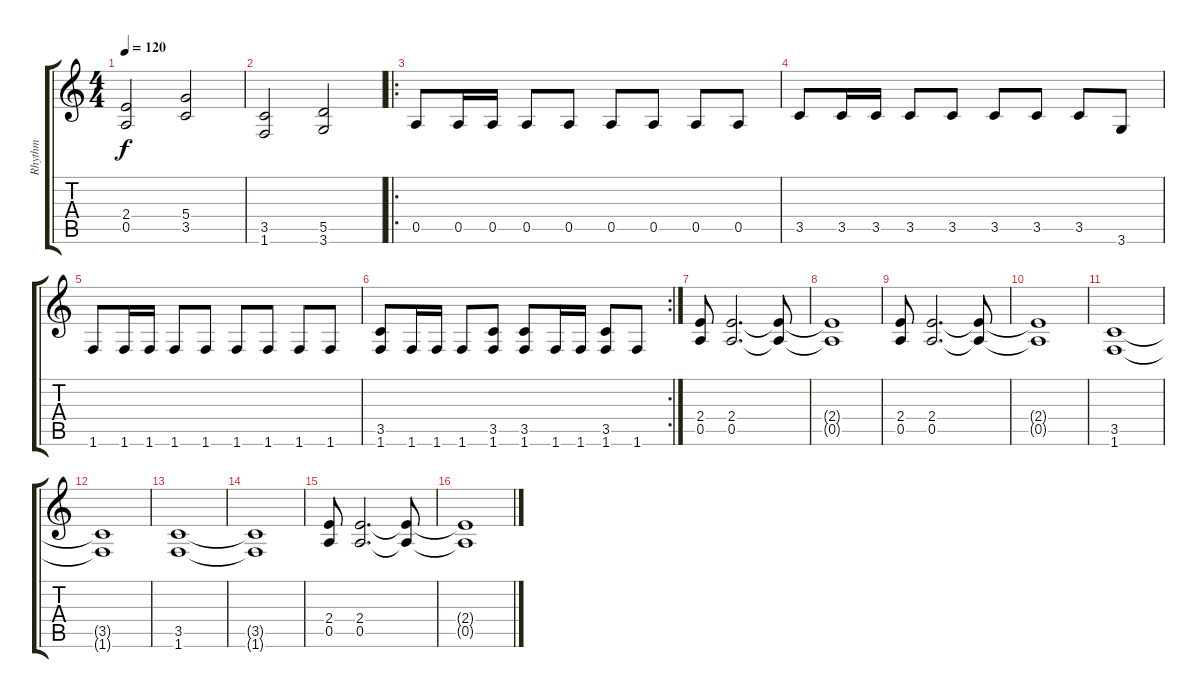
\track ("Rhythm" "Rhythm") {instrument distortionguitar}
\staff {score tabs}
\tuning (E4 B3 G3 D3 A2 E2) {hide}
\ts (4 4)
\tempo 120
\clef g2
\ks c
(2.4 0.5).2{dy f} (5.4 3.5).2 |
(3.5 1.6).2 (5.5 3.6).2 |
\ro
0.5.8 0.5.16 0.5.16 0.5.8 0.5.8 0.5.8 0.5.8 0.5.8 0.5.8 |
3.5.8 3.5.16 3.5.16 3.5.8 3.5.8 3.5.8 3.5.8 3.5.8 3.6.8 |
1.6.8 1.6.16 1.6.16 1.6.8 1.6.8 1.6.8 1.6.8 1.6.8 1.6.8 |
\rc 2
(3.5 1.6).8 1.6.16 1.6.16 1.6.8 (3.5 1.6).8 (3.5 1.6).8 1.6.16 1.6.16 (3.5 1.6).8 1.6.8 |
(2.4 0.5).8 (2.4 0.5).2{d} (2.4{t} 0.5{t}).8 |
(2.4{t} 0.5{t}).1 |
(2.4 0.5).8 (2.4 0.5).2{d} (2.4{t} 0.5{t}).8 |
(2.4{t} 0.5{t}).1 |
(3.5 1.6).1 |
(3.5{t} 1.6{t}).1 |
(3.5 1.6).1 |
(3.5{t} 1.6{t}).1 |
(2.4 0.5).8 (2.4 0.5).2{d} (2.4{t} 0.5{t}).8 |
(2.4{t} 0.5{t}).1
